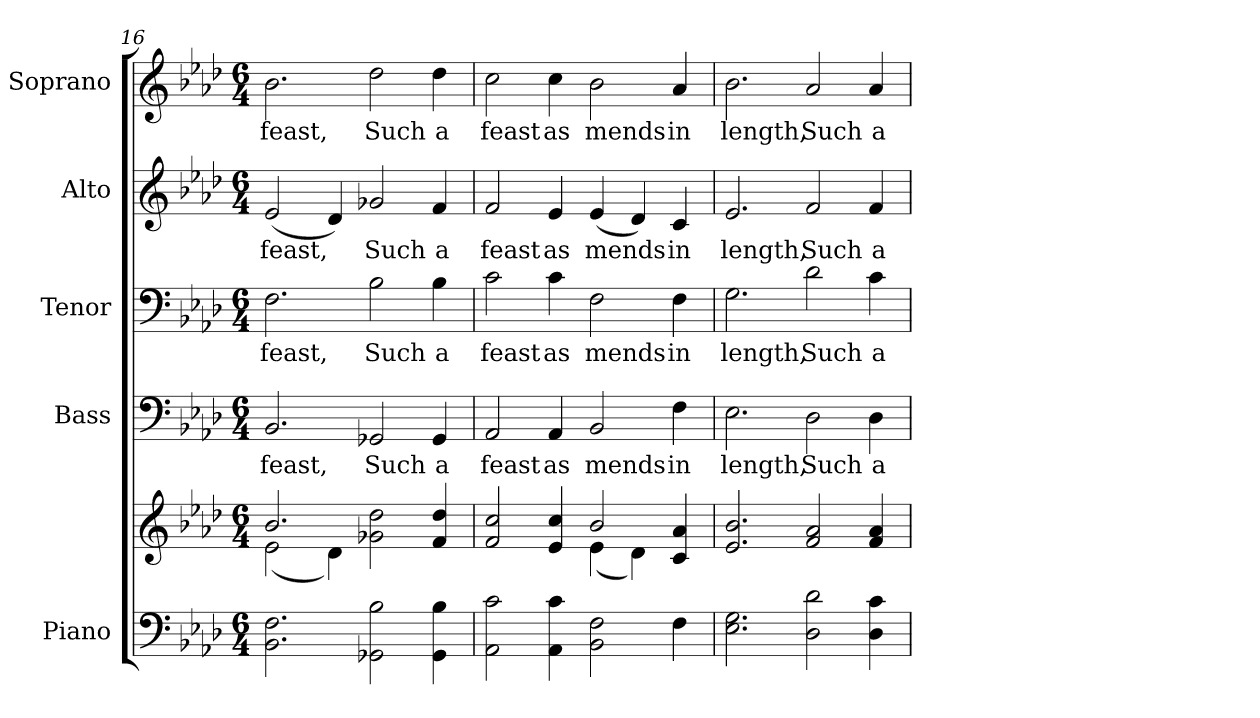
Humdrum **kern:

**kern	**kern	**kern	**text	**kern	**text	**kern	**text	**kern	**text
*part5	*part5	*part4	*part4	*part3	*part3	*part2	*part2	*part1	*part1
*staff6	*staff5	*staff4	*staff4	*staff3	*staff3	*staff2	*staff2	*staff1	*staff1
*I"Piano	*	*I"Bass	*	*I"Tenor	*	*I"Alto	*	*I"Soprano	*
*I'Pno.	*	*I'B.	*	*I'T.	*	*I'A.	*	*I'S.	*
!!LO:PB:g=z
*clefF4	*clefG2	*clefF4	*	*clefF4	*	*clefG2	*	*clefG2	*
*k[b-e-a-d-]	*k[b-e-a-d-]	*k[b-e-a-d-]	*	*k[b-e-a-d-]	*	*k[b-e-a-d-]	*	*k[b-e-a-d-]	*
*A-:	*A-:	*A-:	*	*A-:	*	*A-:	*	*A-:	*
*M6/4	*M6/4	*M6/4	*	*M6/4	*	*M6/4	*	*M6/4	*
=16	=16	=16	=16	=16	=16	=16	=16	=16	=16
*	*^	*	*	*	*	*	*	*	*
!	!	!	!	!LO:LY:b:color=#000000	!	!	!	!	!	!
!	!	!	!	!	!	!LO:LY:b:color=#000000	!	!	!	!
!	!	!	!	!	!	!	!	!LO:LY:b:color=#000000	!	!
!	!	!	!	!	!	!	!	!	!	!LO:LY:b:color=#000000
2.BB-i\ 2.Fi	2.b-i/	(2e-i\	2.BB-i/	feast,	2.Fi\	feast,	(2e-i/	feast,	2.b-i\	feast,
.	.	4d-i\)	.	.	.	.	4d-i/)	.	.	.
!	!	!	!	!LO:LY:b:color=#000000	!	!	!	!	!	!
!	!	!	!	!	!	!LO:LY:b:color=#000000	!	!	!	!
!	!	!	!	!	!	!	!	!LO:LY:b:color=#000000	!	!
!	!	!	!	!	!	!	!	!	!	!LO:LY:b:color=#000000
2GG-Xi\ 2B-i	2g-Xi\ 2dd-i	2.ryy	2GG-Xi/	Such	2B-i\	Such	2g-Xi/	Such	2dd-i\	Such
!	!	!	!	!LO:LY:b:color=#000000	!	!	!	!	!	!
!	!	!	!	!	!	!LO:LY:b:color=#000000	!	!	!	!
!	!	!	!	!	!	!	!	!LO:LY:b:color=#000000	!	!
!	!	!	!	!	!	!	!	!	!	!LO:LY:b:color=#000000
4GG-i\ 4B-i	4fi/ 4dd-i	.	4GG-i/	a	4B-i\	a	4fi/	a	4dd-i\	a
=17	=17	=17	=17	=17	=17	=17	=17	=17	=17	=17
!	!	!	!	!LO:LY:b:color=#000000	!	!	!	!	!	!
!	!	!	!	!	!	!LO:LY:b:color=#000000	!	!	!	!
!	!	!	!	!	!	!	!	!LO:LY:b:color=#000000	!	!
!	!	!	!	!	!	!	!	!	!	!LO:LY:b:color=#000000
2AA-i\ 2ci	2fi/ 2cci	2.ryy	2AA-i/	feast	2ci\	feast	2fi/	feast	2cci\	feast
!	!	!	!	!LO:LY:b:color=#000000	!	!	!	!	!	!
!	!	!	!	!	!	!LO:LY:b:color=#000000	!	!	!	!
!	!	!	!	!	!	!	!	!LO:LY:b:color=#000000	!	!
!	!	!	!	!	!	!	!	!	!	!LO:LY:b:color=#000000
4AA-i\ 4ci	4e-i/ 4cci	.	4AA-i/	as	4ci\	as	4e-i/	as	4cci\	as
!	!	!	!	!LO:LY:b:color=#000000	!	!	!	!	!	!
!	!	!	!	!	!	!LO:LY:b:color=#000000	!	!	!	!
!	!	!	!	!	!	!	!	!LO:LY:b:color=#000000	!	!
!	!	!	!	!	!	!	!	!	!	!LO:LY:b:color=#000000
2BB-i\ 2Fi	2b-i/	(4e-i\	2BB-i/	mends	2Fi\	mends	(4e-i/	mends	2b-i\	mends
.	.	4d-i\)	.	.	.	.	4d-i/)	.	.	.
!	!	!	!	!LO:LY:b:color=#000000	!	!	!	!	!	!
!	!	!	!	!	!	!LO:LY:b:color=#000000	!	!	!	!
!	!	!	!	!	!	!	!	!LO:LY:b:color=#000000	!	!
!	!	!	!	!	!	!	!	!	!	!LO:LY:b:color=#000000
4Fi\	4ci/ 4a-i	4ryy	4Fi\	in	4Fi\	in	4ci/	in	4a-i/	in
*	*v	*v	*	*	*	*	*	*	*	*
=18	=18	=18	=18	=18	=18	=18	=18	=18	=18
*	*^	*	*	*	*	*	*	*	*
!	!	!	!	!LO:LY:b:color=#000000	!	!	!	!	!	!
*	*v	*v	*	*	*	*	*	*	*	*
*	*^	*	*	*	*	*	*	*	*
!	!	!	!	!	!	!LO:LY:b:color=#000000	!	!	!	!
*	*v	*v	*	*	*	*	*	*	*	*
*	*^	*	*	*	*	*	*	*	*
!	!	!	!	!	!	!	!	!LO:LY:b:color=#000000	!	!
*	*v	*v	*	*	*	*	*	*	*	*
*	*^	*	*	*	*	*	*	*	*
!	!	!	!	!	!	!	!	!	!	!LO:LY:b:color=#000000
*	*v	*v	*	*	*	*	*	*	*	*
2.E-i\ 2.Gi	2.e-i/ 2.b-i	2.E-i\	length,	2.Gi\	length,	2.e-i/	length,	2.b-i\	length,
!	!	!	!LO:LY:b:color=#000000	!	!	!	!	!	!
!	!	!	!	!	!LO:LY:b:color=#000000	!	!	!	!
!	!	!	!	!	!	!	!LO:LY:b:color=#000000	!	!
!	!	!	!	!	!	!	!	!	!LO:LY:b:color=#000000
2D-i\ 2d-i	2fi/ 2a-i	2D-i\	Such	2d-i\	Such	2fi/	Such	2a-i/	Such
!	!	!	!LO:LY:b:color=#000000	!	!	!	!	!	!
!	!	!	!	!	!LO:LY:b:color=#000000	!	!	!	!
!	!	!	!	!	!	!	!LO:LY:b:color=#000000	!	!
!	!	!	!	!	!	!	!	!	!LO:LY:b:color=#000000
4D-i\ 4ci	4fi/ 4a-i	4D-i\	a	4ci\	a	4fi/	a	4a-i/	a
=	=	=	=	=	=	=	=	=	=
*-	*-	*-	*-	*-	*-	*-	*-	*-	*-
